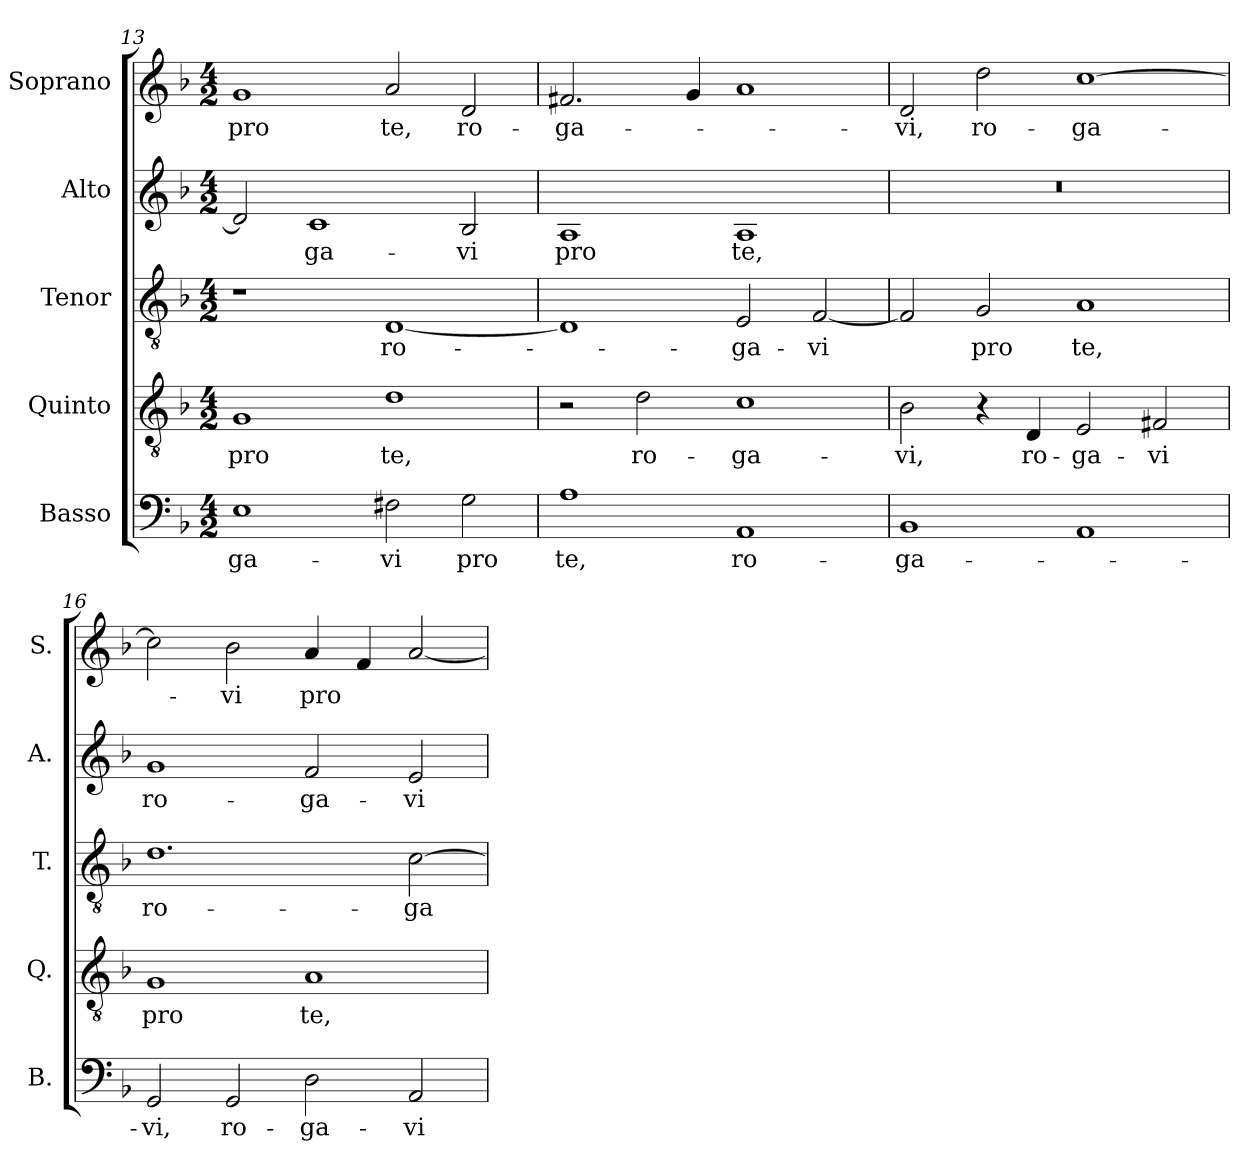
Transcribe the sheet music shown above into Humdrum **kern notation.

**kern	**text	**kern	**text	**kern	**text	**kern	**text	**kern	**text
*part5	*part5	*part4	*part4	*part3	*part3	*part2	*part2	*part1	*part1
*staff5	*staff5	*staff4	*staff4	*staff3	*staff3	*staff2	*staff2	*staff1	*staff1
*I"Basso	*	*I"Quinto	*	*I"Tenor	*	*I"Alto	*	*I"Soprano	*
*I'B.	*	*I'Q.	*	*I'T.	*	*I'A.	*	*I'S.	*
!!LO:LB:g=z
*clefF4	*	*clefGv2	*	*clefGv2	*	*clefG2	*	*clefG2	*
*	*	*ITrd7c12	*	*ITrd7c12	*	*	*	*	*
*k[b-]	*	*k[b-]	*	*k[b-]	*	*k[b-]	*	*k[b-]	*
*F:	*	*F:	*	*F:	*	*F:	*	*F:	*
*M4/2	*	*M4/2	*	*M4/2	*	*M4/2	*	*M4/2	*
=13	=13	=13	=13	=13	=13	=13	=13	=13	=13
!	!LO:LY:b:color=#000000	!	!	!	!	!	!	!	!
!	!	!	!LO:LY:b:color=#000000	!	!	!	!	!	!
!	!	!	!	!	!	!	!	!	!LO:LY:b:color=#000000
1Ei	-ga-	1GGi	pro	1r	.	2di/]	.	1gi	pro
!	!	!	!	!	!	!	!LO:LY:b:color=#000000	!	!
.	.	.	.	.	.	1ci	-ga-	.	.
!	!LO:LY:b:color=#000000	!	!	!	!	!	!	!	!
!	!	!	!LO:LY:b:color=#000000	!	!	!	!	!	!
!	!	!	!	!	!LO:LY:b:color=#000000	!	!	!	!
!	!	!	!	!	!	!	!	!	!LO:LY:b:color=#000000
2F#Xi\	-vi	1Di	te,	[1DDi	ro-	.	.	2ai/	te,
!	!LO:LY:b:color=#000000	!	!	!	!	!	!	!	!
!	!	!	!	!	!	!	!LO:LY:b:color=#000000	!	!
!	!	!	!	!	!	!	!	!	!LO:LY:b:color=#000000
2Gi\	pro	.	.	.	.	2B-i/	-vi	2di/	ro-
=14	=14	=14	=14	=14	=14	=14	=14	=14	=14
!	!LO:LY:b:color=#000000	!	!	!	!	!	!	!	!
!	!	!	!	!	!	!	!LO:LY:b:color=#000000	!	!
!	!	!	!	!	!	!	!	!	!LO:LY:b:color=#000000
1Ai	te,	2r	.	1DDi]	.	1Ai	pro	2.f#Xi/	-ga-
!	!	!	!LO:LY:b:color=#000000	!	!	!	!	!	!
.	.	2Di\	ro-	.	.	.	.	.	.
.	.	.	.	.	.	.	.	4gi/	.
!	!LO:LY:b:color=#000000	!	!	!	!	!	!	!	!
!	!	!	!LO:LY:b:color=#000000	!	!	!	!	!	!
!	!	!	!	!	!LO:LY:b:color=#000000	!	!	!	!
!	!	!	!	!	!	!	!LO:LY:b:color=#000000	!	!
1AAi	ro-	1Ci	-ga-	2EEi/	-ga-	1Ai	te,	1ai	.
!	!	!	!	!	!LO:LY:b:color=#000000	!	!	!	!
.	.	.	.	[2FFi/	-vi	.	.	.	.
=15	=15	=15	=15	=15	=15	=15	=15	=15	=15
!	!LO:LY:b:color=#000000	!	!	!	!	!	!	!	!
!	!	!	!LO:LY:b:color=#000000	!	!	!LO:N:vis=1	!	!	!
!	!	!	!	!	!	!	!	!	!LO:LY:b:color=#000000
1BB-i	-ga-	2BB-i\	-vi,	2FFi/]	.	0r	.	2di/	-vi,
!	!	!	!	!	!LO:LY:b:color=#000000	!	!	!	!
!	!	!	!	!	!	!	!	!	!LO:LY:b:color=#000000
.	.	4r	.	2GGi/	pro	.	.	2ddi\	ro-
!	!	!	!LO:LY:b:color=#000000	!	!	!	!	!	!
.	.	4DDi/	ro-	.	.	.	.	.	.
!	!	!	!LO:LY:b:color=#000000	!	!	!	!	!	!
!	!	!	!	!	!LO:LY:b:color=#000000	!	!	!	!
!	!	!	!	!	!	!	!	!	!LO:LY:b:color=#000000
1AAi	.	2EEi/	-ga-	1AAi	te,	.	.	[1cci	-ga-
!	!	!	!LO:LY:b:color=#000000	!	!	!	!	!	!
.	.	2FF#Xi/	-vi	.	.	.	.	.	.
=16	=16	=16	=16	=16	=16	=16	=16	=16	=16
!	!LO:LY:b:color=#000000	!	!	!	!	!	!	!	!
!	!	!	!LO:LY:b:color=#000000	!	!	!	!	!	!
!	!	!	!	!	!LO:LY:b:color=#000000	!	!	!	!
!	!	!	!	!	!	!	!LO:LY:b:color=#000000	!	!
2GGi/	-vi,	1GGi	pro	1.Di	ro-	1gi	ro-	2cci\]	.
!	!LO:LY:b:color=#000000	!	!	!	!	!	!	!	!
!	!	!	!	!	!	!	!	!	!LO:LY:b:color=#000000
2GGi/	ro-	.	.	.	.	.	.	2b-i\	-vi
!	!LO:LY:b:color=#000000	!	!	!	!	!	!	!	!
!	!	!	!LO:LY:b:color=#000000	!	!	!	!	!	!
!	!	!	!	!	!	!	!LO:LY:b:color=#000000	!	!
!	!	!	!	!	!	!	!	!	!LO:LY:b:color=#000000
2Di\	-ga-	1AAi	te,	.	.	2fi/	-ga-	4ai/	pro
.	.	.	.	.	.	.	.	4fi/	.
!	!LO:LY:b:color=#000000	!	!	!	!	!	!	!	!
!	!	!	!	!	!LO:LY:b:color=#000000	!	!	!	!
!	!	!	!	!	!	!	!LO:LY:b:color=#000000	!	!
2AAi/	-vi	.	.	[2Ci\	-ga-	2ei/	-vi	[2ai/	.
=	=	=	=	=	=	=	=	=	=
*-	*-	*-	*-	*-	*-	*-	*-	*-	*-
